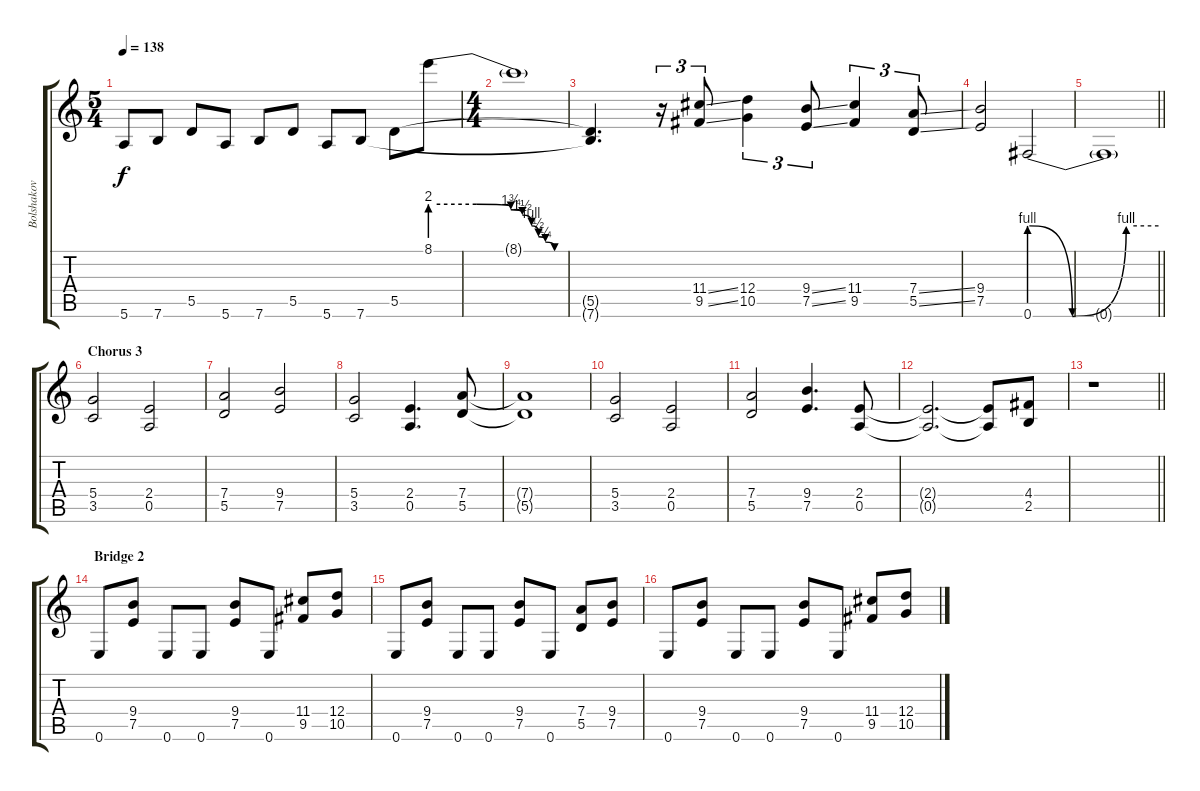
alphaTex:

\track ("Bolshakov" "Bolshakov") {instrument distortionguitar}
\staff {score tabs}
\tuning (E4 B3 G3 D3 A2 E2) {hide}
\ts (5 4)
\tempo 138
\clef g2
\ks c
5.6.8{dy f} 7.6.8 5.5.8 5.6.8 7.6.8 5.5.8 5.6.8 7.6.8 5.5.8 8.1{be (custom 0 8 20 8 35 7 40 6 44 4 47 2 50 1 54 0 60 0)}.8 |
\ts (4 4)
8.1{t}.1 |
(5.5{t} 7.6{t}).4{d} r.16{tu (3 2)} (11.4{ss} 9.5{ss}).8{tu (3 2)} (12.4 10.5).4{tu (3 2)} (9.4{ss} 7.5{ss}).8{tu (3 2)} (11.4 9.5).4{tu (3 2)} (7.4{ss} 5.5{ss}).8{tu (3 2)} |
(9.4 7.5).2 0.6{be (custom 0 4 20 0 45 4 60 4)}.2 |
\barLineRight lightlight
0.6{t}.1 |
\section ("" "Chorus 3")
(5.4 3.5).2 (2.4 0.5).2 |
(7.4 5.5).2 (9.4 7.5).2 |
(5.4 3.5).2 (2.4 0.5).4{d} (7.4 5.5).8 |
(7.4{t} 5.5{t}).1 |
(5.4 3.5).2 (2.4 0.5).2 |
(7.4 5.5).2 (9.4 7.5).4{d} (2.4 0.5).8 |
(2.4{t} 0.5{t}).2{d} (2.4{t} 0.5{t}).8 (4.4 2.5).8 |
\barLineRight lightlight
r.1 |
\section ("" "Bridge 2")
0.6.8 (9.4 7.5).8 0.6.8 0.6.8 (9.4 7.5).8 0.6.8 (11.4 9.5).8 (12.4 10.5).8 |
0.6.8 (9.4 7.5).8 0.6.8 0.6.8 (9.4 7.5).8 0.6.8 (7.4 5.5).8 (9.4 7.5).8 |
0.6.8 (9.4 7.5).8 0.6.8 0.6.8 (9.4 7.5).8 0.6.8 (11.4 9.5).8 (12.4 10.5).8
